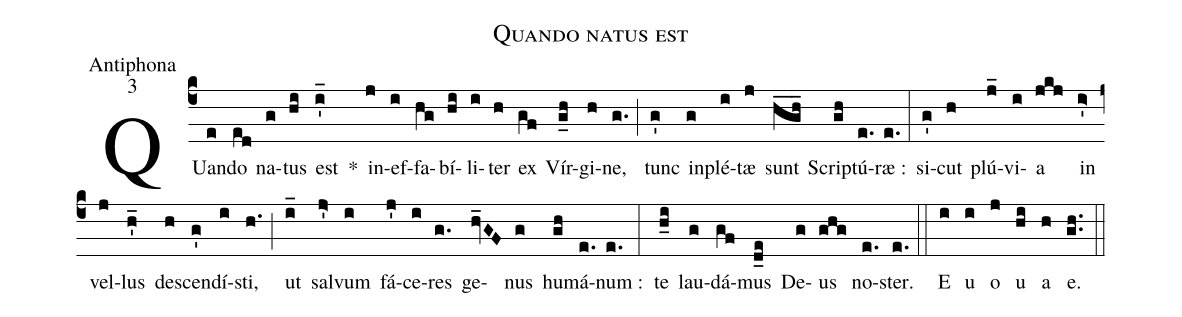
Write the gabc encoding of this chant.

name:Quando natus est;
office-part:Antiphona;
mode:3;
%%
(c4) QUan(e)do(ed) na(g)tus(hi) est(i'_) *() in(j)ef(i)fa(hg)bí(hi)li(i)ter(h) ex(gf) Vír(g_h)gi(h)ne,(g.) (;) tunc(g') in(g)plé(i)tæ(j) sunt(hgh___) Scri(gh)ptú(e.)ræ :(e.) (:) si(g')cut(h) plú(j_)vi(i)a(jkj) in(i>') vel(j)lus(h_') de(h)scen(g')dí(i)sti,(h.) (;) ut(i_) sal(j>')vum(i) fá(j')ce(i)res(g.) ge(hv_GF)nus(g) hu(gh)má(e.)num :(e.) (:) te(h_i) lau(g)dá(gf)mus(d_e) De(g)us(ghg) no(e.)ster.(e.) (::) E(i) u(i) o(j) u(hi) a(h) e.(g.h.) (::)
